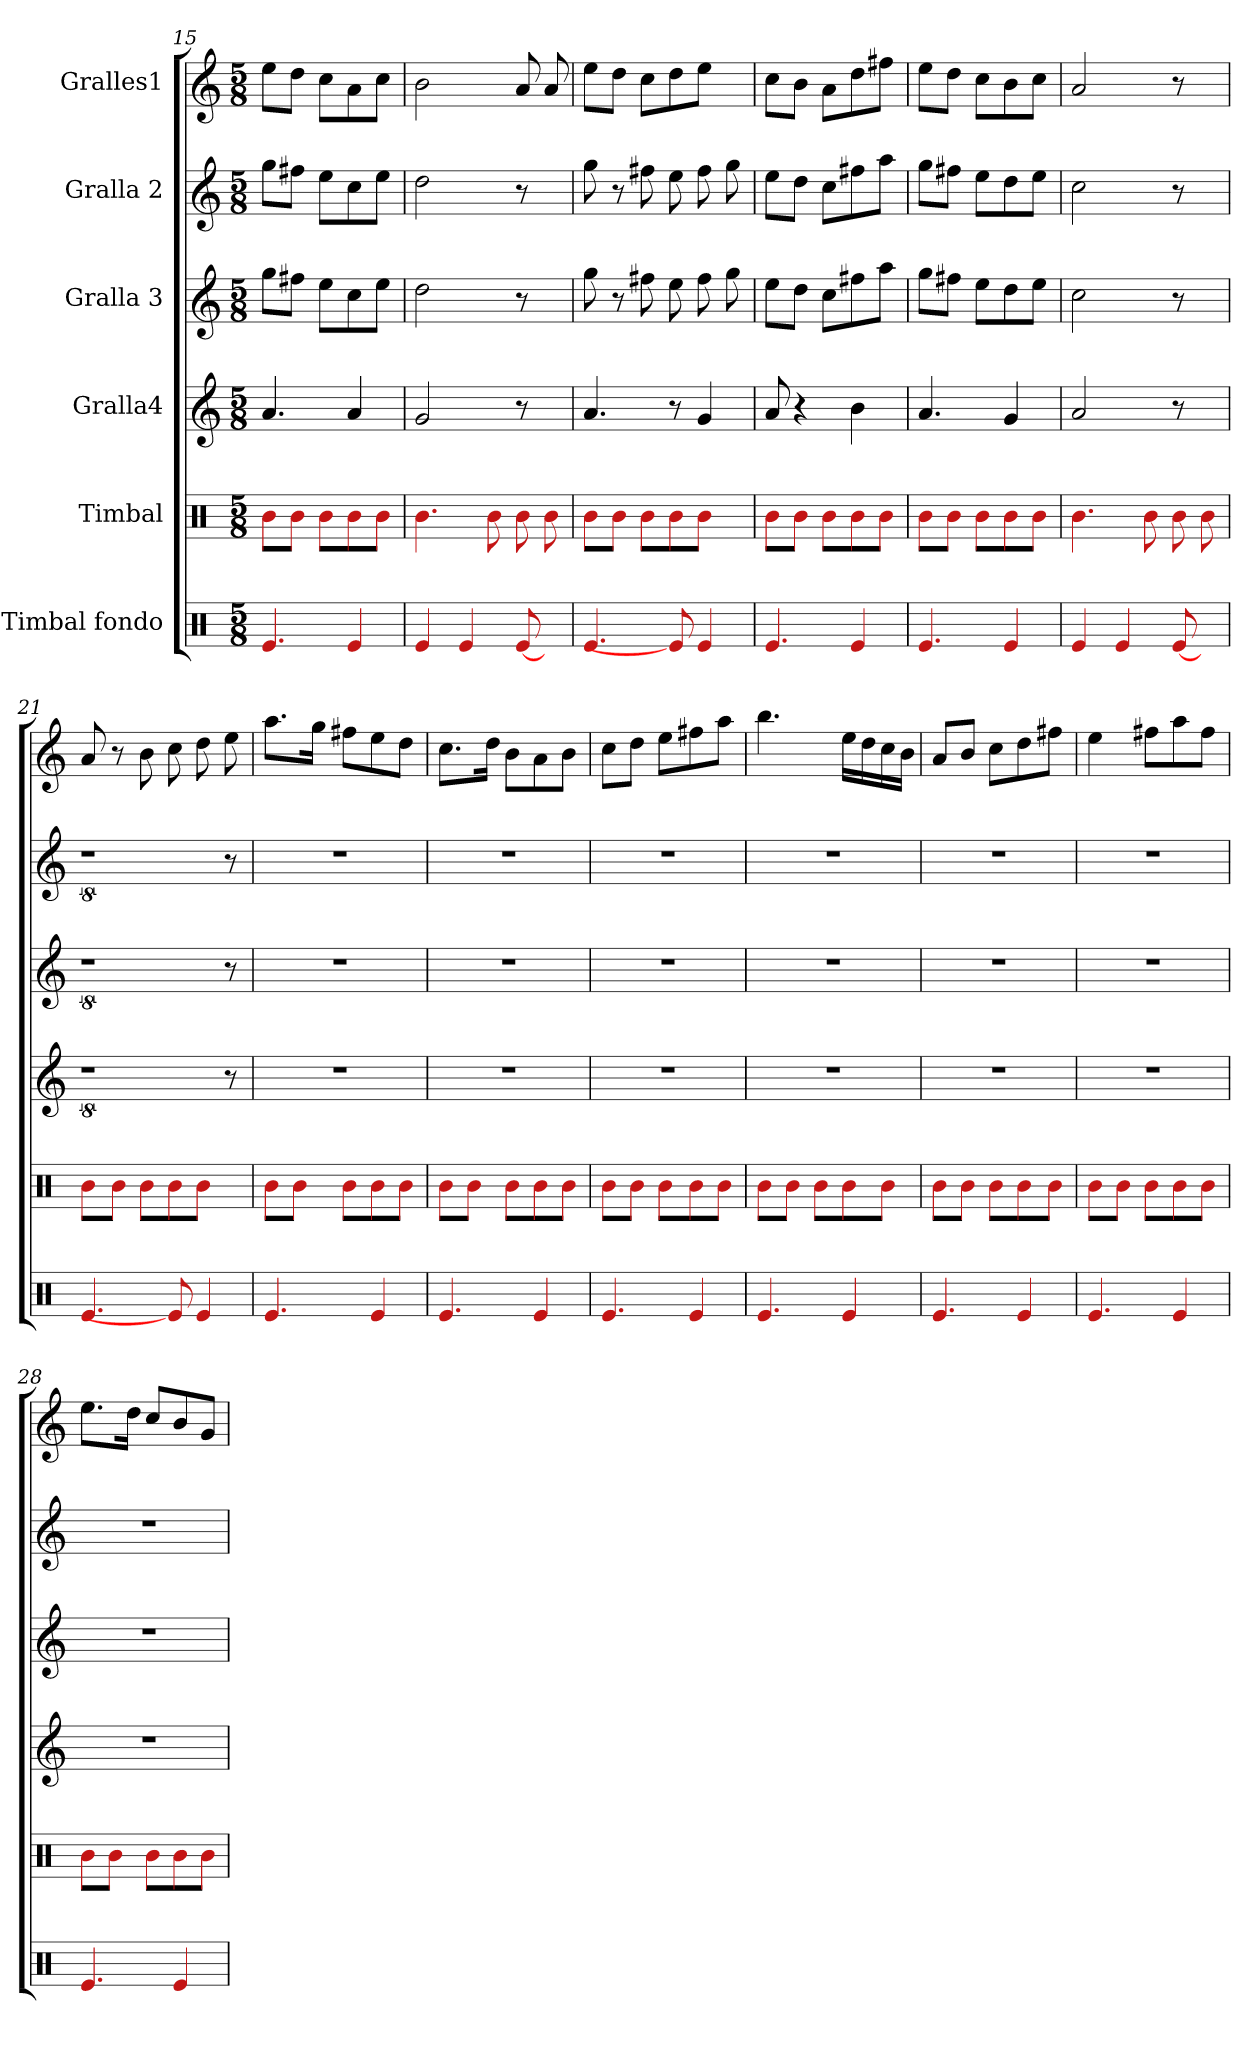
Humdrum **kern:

**kern	**kern	**kern	**kern	**kern	**kern
*part6	*part5	*part4	*part3	*part2	*part1
*staff6	*staff5	*staff4	*staff3	*staff2	*staff1
*I"Timbal fondo	*I"Timbal	*I"Gralla4	*I"Gralla 3	*I"Gralla 2	*I"Gralles1
*clefX	*clefX	*clefG2	*clefG2	*clefG2	*clefG2
*k[]	*k[]	*k[]	*k[]	*k[]	*k[]
*M5/8	*M5/8	*M5/8	*M5/8	*M5/8	*M5/8
=15	=15	=15	=15	=15	=15
4.e	8b\L	4.a	8gg\L	8gg\L	8ee\L
.	8b\J	.	8ff#\J	8ff#\J	8dd\J
.	8b\L	.	8ee\L	8ee\L	8cc\L
4e	8b\	4a	8cc\	8cc\	8a\
.	8b\J	.	8ee\J	8ee\J	8cc\J
=16	=16	=16	=16	=16	=16
4e	4.b	2g	2dd	2dd	2b
4e	.	.	.	.	.
.	8b	.	.	.	.
[8e	8b	8r	8r	8r	8a
8ryy	8b	8ryy	8ryy	8ryy	8a
=17	=17	=17	=17	=17	=17
4.e	8b\L	4.a	8gg	8gg	8ee\L
.	8b\J	.	8r	8r	8dd\J
.	8b\L	.	8ff#	8ff#	8cc\L
8e]	8b\	8r	8ee	8ee	8dd\
4e	8b\J	4g	8ff#	8ff#	8ee\J
.	8ryy	.	8gg	8gg	8ryy
=18	=18	=18	=18	=18	=18
4.e	8b\L	8a	8ee\L	8ee\L	8cc\L
.	8b\J	4r	8dd\J	8dd\J	8b\J
.	8b\L	.	8cc\L	8cc\L	8a\L
4e	8b\	4b	8ff#\	8ff#\	8dd\
.	8b\J	.	8aa\J	8aa\J	8ff#\J
=19	=19	=19	=19	=19	=19
4.e	8b\L	4.a	8gg\L	8gg\L	8ee\L
.	8b\J	.	8ff#\J	8ff#\J	8dd\J
.	8b\L	.	8ee\L	8ee\L	8cc\L
4e	8b\	4g	8dd\	8dd\	8b\
.	8b\J	.	8ee\J	8ee\J	8cc\J
=20	=20	=20	=20	=20	=20
4e	4.b	2a	2cc	2cc	2a
4e	.	.	.	.	.
.	8b	.	.	.	.
[8e	8b	8r	8r	8r	8r
8ryy	8b	8ryy	8ryy	8ryy	8ryy
=21	=21	=21	=21	=21	=21
4.e	8b\L	8%5r	8%5r	8%5r	8a
.	8b\J	.	.	.	8r
.	8b\L	.	.	.	8b
8e]	8b\	.	.	.	8cc
4e	8b\J	.	.	.	8dd
.	8ryy	8r	8r	8r	8ee
=22	=22	=22	=22	=22	=22
4.e	8b\L	8%5r	8%5r	8%5r	8.aa\L
.	8b\J	.	.	.	.
.	.	.	.	.	16gg\Jk
.	8b\L	.	.	.	8ff#\L
4e	8b\	.	.	.	8ee\
.	8b\J	.	.	.	8dd\J
=23	=23	=23	=23	=23	=23
4.e	8b\L	8%5r	8%5r	8%5r	8.cc\L
.	8b\J	.	.	.	.
.	.	.	.	.	16dd\Jk
.	8b\L	.	.	.	8b\L
4e	8b\	.	.	.	8a\
.	8b\J	.	.	.	8b\J
=24	=24	=24	=24	=24	=24
4.e	8b\L	8%5r	8%5r	8%5r	8cc\L
.	8b\J	.	.	.	8dd\J
.	8b\L	.	.	.	8ee\L
4e	8b\	.	.	.	8ff#\
.	8b\J	.	.	.	8aa\J
=25	=25	=25	=25	=25	=25
4.e	8b\L	8%5r	8%5r	8%5r	4.bb
.	8b\J	.	.	.	.
.	8b\L	.	.	.	.
4e	8b\	.	.	.	16ee\LL
.	.	.	.	.	16dd\
.	8b\J	.	.	.	16cc\
.	.	.	.	.	16b\JJ
=26	=26	=26	=26	=26	=26
4.e	8b\L	8%5r	8%5r	8%5r	8a/L
.	8b\J	.	.	.	8b/J
.	8b\L	.	.	.	8cc\L
4e	8b\	.	.	.	8dd\
.	8b\J	.	.	.	8ff#\J
=27	=27	=27	=27	=27	=27
4.e	8b\L	8%5r	8%5r	8%5r	4ee
.	8b\J	.	.	.	.
.	8b\L	.	.	.	8ff#\L
4e	8b\	.	.	.	8aa\
.	8b\J	.	.	.	8ff#\J
=28	=28	=28	=28	=28	=28
4.e	8b\L	8%5r	8%5r	8%5r	8.ee\L
.	8b\J	.	.	.	.
.	.	.	.	.	16dd\Jk
.	8b\L	.	.	.	8cc/L
4e	8b\	.	.	.	8b/
.	8b\J	.	.	.	8g/J
=	=	=	=	=	=
*-	*-	*-	*-	*-	*-
